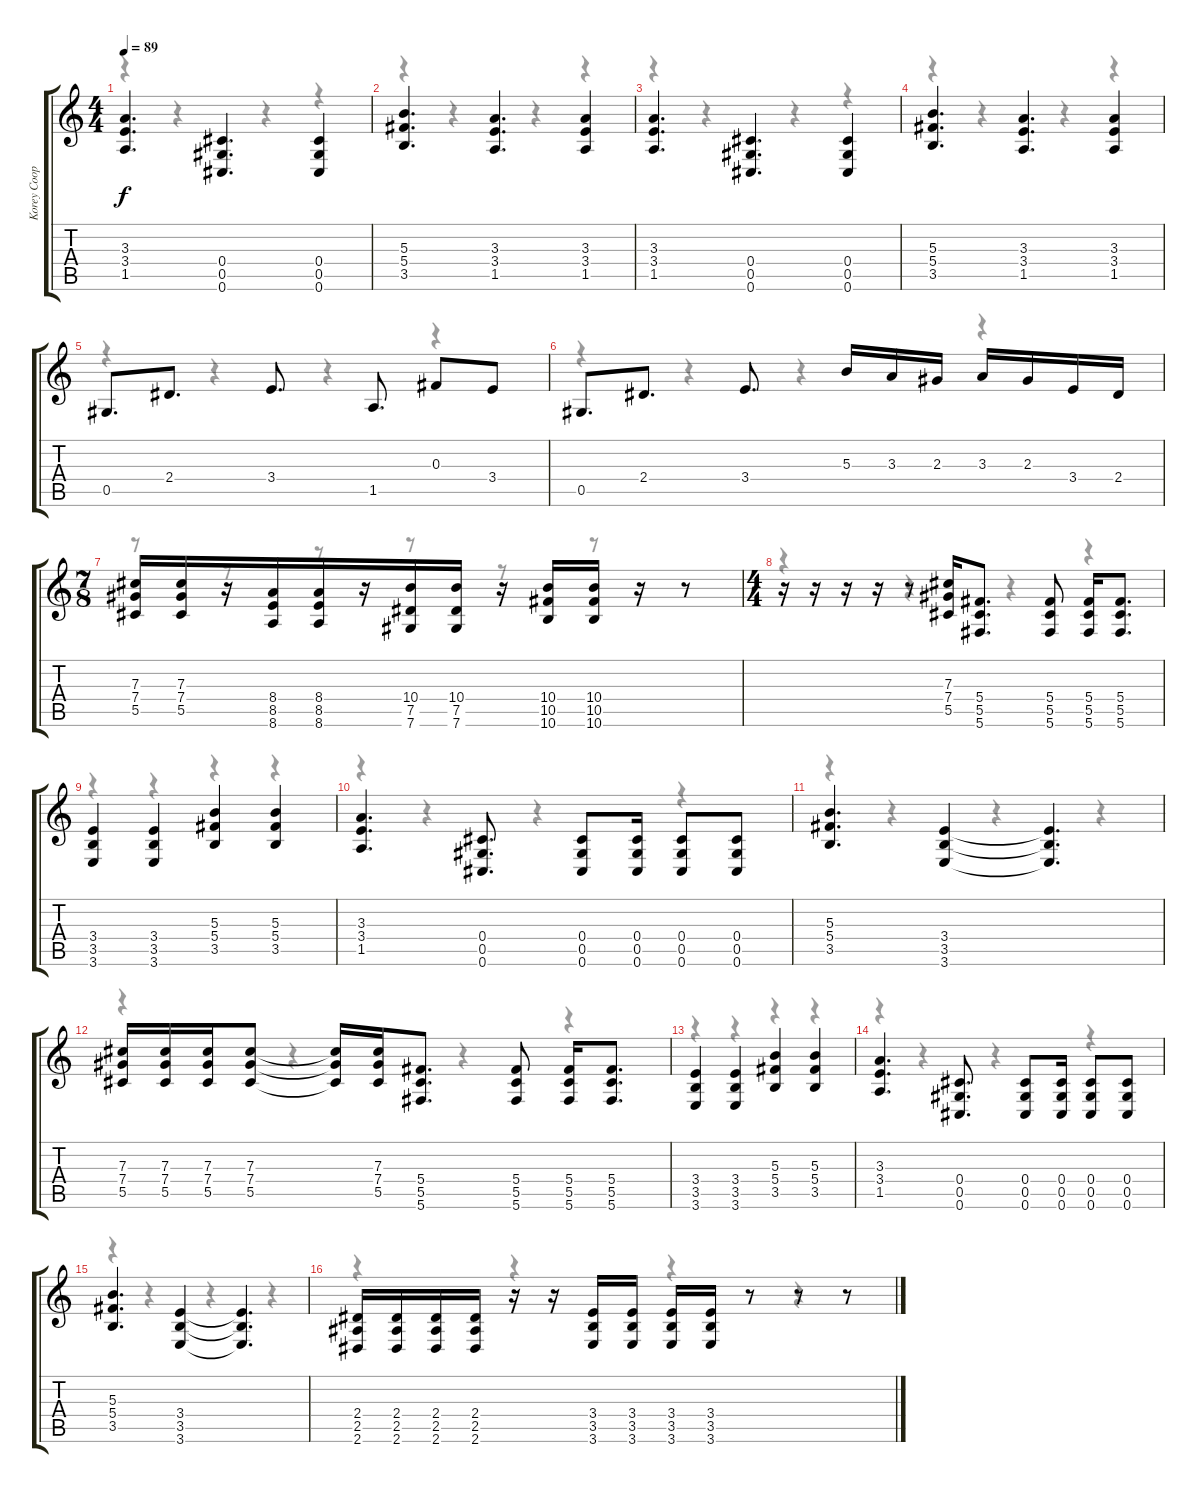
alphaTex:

\track ("Korey Cooper" "Korey Coop") {instrument overdrivenguitar}
\staff {score tabs}
\tuning (Eb4 Bb3 Gb3 Db3 Ab2 Db2) {hide}
\voice
\ts (4 4)
\tempo 89
\clef g2
\ks c
(3.3 3.4 1.5).4{d dy f} (0.4 0.5 0.6).4{d} (0.4 0.5 0.6).4 |
(5.3 5.4 3.5).4{d} (3.3 3.4 1.5).4{d} (3.3 3.4 1.5).4 |
(3.3 3.4 1.5).4{d} (0.4 0.5 0.6).4{d} (0.4 0.5 0.6).4 |
(5.3 5.4 3.5).4{d} (3.3 3.4 1.5).4{d} (3.3 3.4 1.5).4 |
0.5.8{d} 2.4.8{d} 3.4.8{d} 1.5.8{d} 0.3.8 3.4.8 |
0.5.8{d} 2.4.8{d} 3.4.8{d} 5.3.16 3.3.16 2.3.16 3.3.16 2.3.16 3.4.16 2.4.16 |
\ts (7 8)
(7.3 7.4 5.5).16 (7.3 7.4 5.5).16 r.16 (8.4 8.5 8.6).16 (8.4 8.5 8.6).16 r.16 (10.4 7.5 7.6).16 (10.4 7.5 7.6).16 r.16 (10.4 10.5 10.6).16 (10.4 10.5 10.6).16 r.16 r.8 |
\ts (4 4)
r.16 r.16 r.16 r.16 r.8 (7.3 7.4 5.5).16 (5.4 5.5 5.6).8{d} (5.4 5.5 5.6).8 (5.4 5.5 5.6).16 (5.4 5.5 5.6).8{d} |
(3.4 3.5 3.6).4 (3.4 3.5 3.6).4 (5.3 5.4 3.5).4 (5.3 5.4 3.5).4 |
(3.3 3.4 1.5).4{d} (0.4 0.5 0.6).8{d} (0.4 0.5 0.6).8 (0.4 0.5 0.6).16 (0.4 0.5 0.6).8 (0.4 0.5 0.6).8 |
(5.3 5.4 3.5).4{d} (3.4 3.5 3.6).4 (3.4{t} 3.5{t} 3.6{t}).4{d} |
(7.3 7.4 5.5).16 (7.3 7.4 5.5).16 (7.3 7.4 5.5).16 (7.3 7.4 5.5).8 (7.3{t} 7.4{t} 5.5{t}).16 (7.3 7.4 5.5).16 (5.4 5.5 5.6).8{d} (5.4 5.5 5.6).8 (5.4 5.5 5.6).16 (5.4 5.5 5.6).8{d} |
(3.4 3.5 3.6).4 (3.4 3.5 3.6).4 (5.3 5.4 3.5).4 (5.3 5.4 3.5).4 |
(3.3 3.4 1.5).4{d} (0.4 0.5 0.6).8{d} (0.4 0.5 0.6).8 (0.4 0.5 0.6).16 (0.4 0.5 0.6).8 (0.4 0.5 0.6).8 |
(5.3 5.4 3.5).4{d} (3.4 3.5 3.6).4 (3.4{t} 3.5{t} 3.6{t}).4{d} |
(2.4 2.5 2.6).16 (2.4 2.5 2.6).16 (2.4 2.5 2.6).16 (2.4 2.5 2.6).16 r.16 r.16 (3.4 3.5 3.6).16 (3.4 3.5 3.6).16 (3.4 3.5 3.6).16 (3.4 3.5 3.6).16 r.8 r.8 r.8
\voice
\clef g2
\ottava regular
\simile none
\ks c
r.4{dy f} r.4 r.4 r.4 |
r.4 r.4 r.4 r.4 |
r.4 r.4 r.4 r.4 |
r.4 r.4 r.4 r.4 |
r.4 r.4 r.4 r.4 |
r.4 r.4 r.4 r.4 |
r.8 r.8 r.8 r.8 r.8 r.8 r.8 |
r.4 r.4 r.4 r.4 |
r.4 r.4 r.4 r.4 |
r.4 r.4 r.4 r.4 |
r.4 r.4 r.4 r.4 |
r.4 r.4 r.4 r.4 |
r.4 r.4 r.4 r.4 |
r.4 r.4 r.4 r.4 |
r.4 r.4 r.4 r.4 |
r.4 r.4 r.4 r.4
